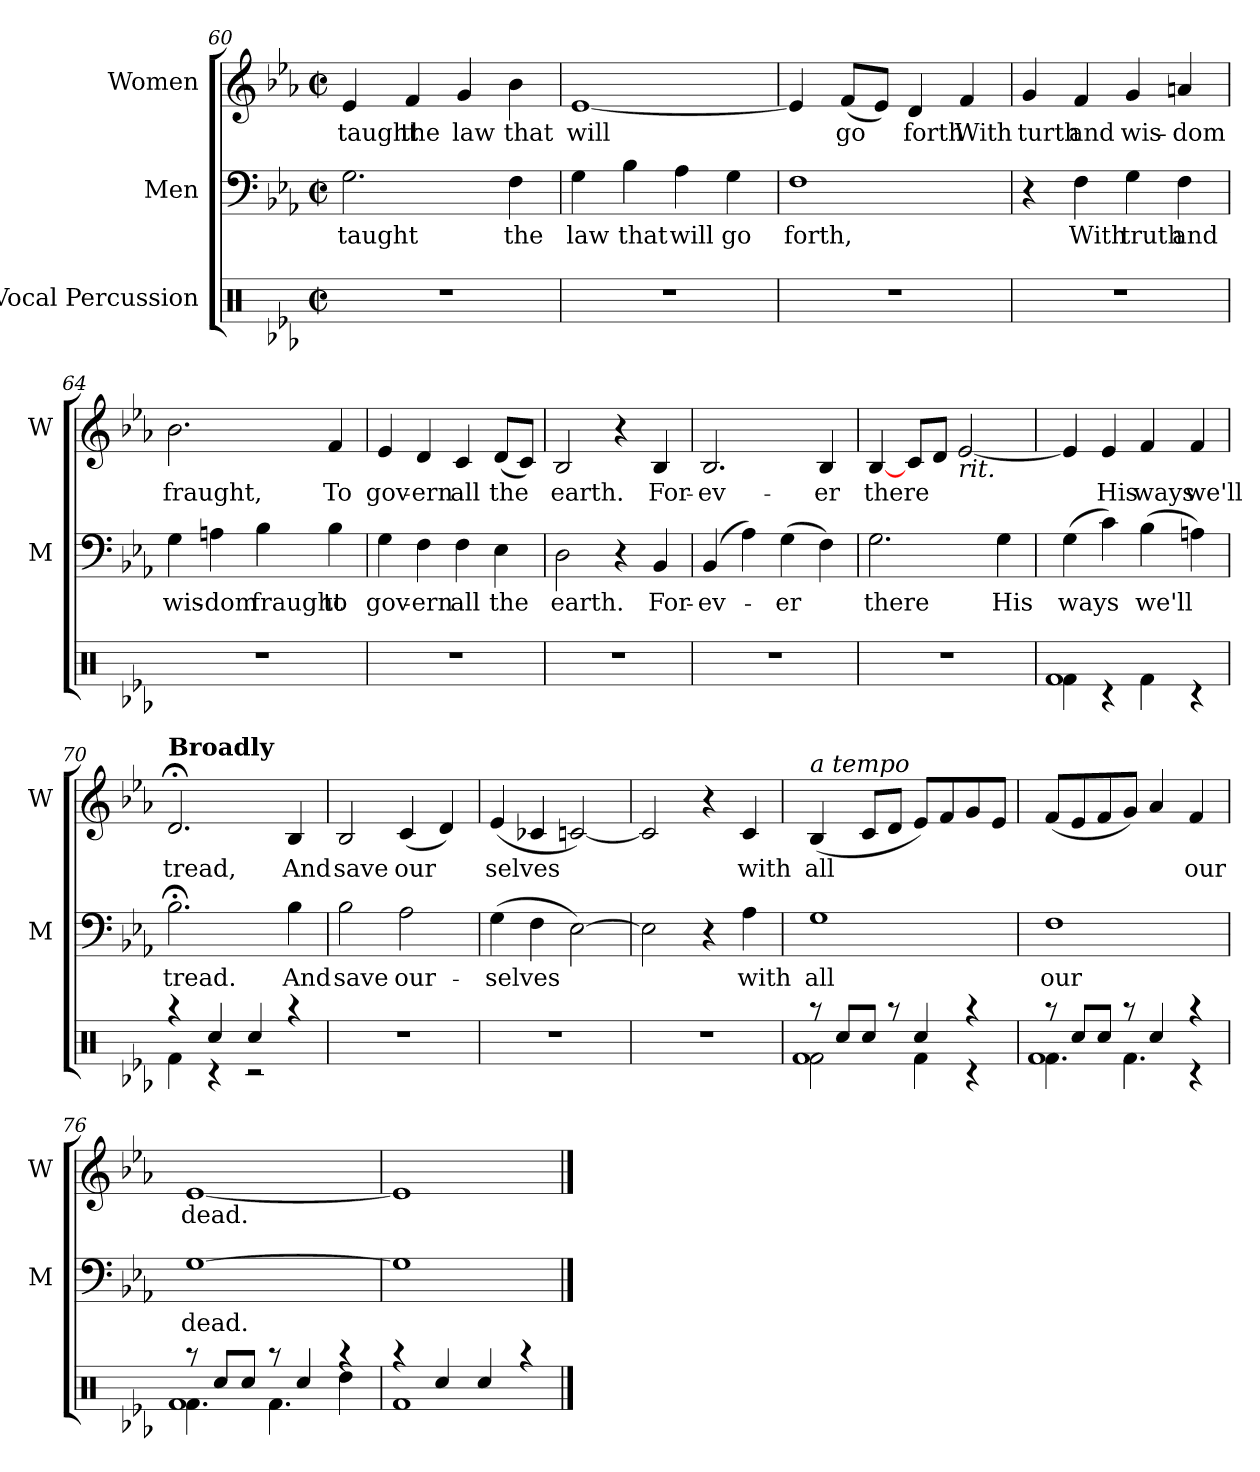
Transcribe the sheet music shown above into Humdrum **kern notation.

**kern	**kern	**text	**kern	**text
*part3	*part2	*part2	*part1	*part1
*staff3	*staff2	*staff2	*staff1	*staff1
*I"Vocal Percussion	*I"Men	*	*I"Women	*
*	*I'M	*	*I'W	*
*clefX	*clefF4	*	*clefG2	*
*k[b-e-a-]	*k[b-e-a-]	*	*k[b-e-a-]	*
*E-:	*E-:	*	*E-:	*
*M2/2	*M2/2	*	*M2/2	*
*met(c|)	*met(c|)	*	*met(c|)	*
=60	=60	=60	=60	=60
!	!	!LO:LY:b	!	!LO:LY:b
1r	2.G\	taught	4e-/	taught
!	!	!	!	!LO:LY:b
.	.	.	4f/	the
!	!	!	!	!LO:LY:b
.	.	.	4g/	law
!	!	!LO:LY:b	!	!LO:LY:b
.	4F\	the	4b-\	that
=61	=61	=61	=61	=61
!	!	!LO:LY:b	!	!LO:LY:b
1r	4G\	law	[1e-	will
!	!	!LO:LY:b	!	!
.	4B-\	that	.	.
!	!	!LO:LY:b	!	!
.	4A-\	will	.	.
!	!	!LO:LY:b	!	!
.	4G\	go	.	.
=62	=62	=62	=62	=62
!	!	!LO:LY:b	!	!
1r	1F	forth,	4e-/]	.
!	!	!	!	!LO:LY:b
.	.	.	(<8f/L	go
.	.	.	8e-/J)	.
!	!	!	!	!LO:LY:b
.	.	.	4d/	forth
!	!	!	!	!LO:LY:b
.	.	.	4f/	With
=63	=63	=63	=63	=63
!	!	!	!	!LO:LY:b
1r	4r	.	4g/	turth
!	!	!LO:LY:b	!	!LO:LY:b
.	4F\	With	4f/	and
!	!	!LO:LY:b	!	!LO:LY:b
.	4G\	truth	4g/	wis-
!	!	!LO:LY:b	!	!LO:LY:b
.	4F\	and	4an/	-dom
!!LO:LB:g=z
=64	=64	=64	=64	=64
!	!	!LO:LY:b	!	!LO:LY:b
1r	4G\	wis-	2.b-\	fraught,
!	!	!LO:LY:b	!	!
.	4An\	-dom	.	.
!	!	!LO:LY:b	!	!
.	4B-\	fraught	.	.
!	!	!LO:LY:b	!	!LO:LY:b
.	4B-\	to	4f/	To
=65	=65	=65	=65	=65
!	!	!LO:LY:b	!	!LO:LY:b
1r	4G\	gov-	4e-/	gov-
!	!	!LO:LY:b	!	!LO:LY:b
.	4F\	-ern	4d/	-ern
!	!	!LO:LY:b	!	!LO:LY:b
.	4F\	all	4c/	all
!	!	!LO:LY:b	!	!LO:LY:b
.	4E-\	the	(<8d/L	the
.	.	.	8c/J)	.
=66	=66	=66	=66	=66
!	!	!LO:LY:b	!	!LO:LY:b
1r	2D\	earth.	2B-/	earth.
.	4r	.	4r	.
!	!	!LO:LY:b	!	!LO:LY:b
.	4BB-/	For-	4B-/	For-
=67	=67	=67	=67	=67
!	!	!LO:LY:b	!	!LO:LY:b
1r	(4BB-/	-ev-	2.B-/	-ev-
.	4A-\)	.	.	.
!	!	!LO:LY:b	!	!
.	(>4G\	-er	.	.
!	!	!	!	!LO:LY:b
.	4F\)	.	4B-/	-er
=68	=68	=68	=68	=68
!	!	!LO:LY:b	!	!LO:LY:b
1r	2.G\	there	[4B-/	there
.	.	.	8c/L	.
.	.	.	8d/J	.
!	!	!	!LO:TX:b:i:t=rit.	!
.	.	.	[2e-/	.
!	!	!LO:LY:b	!	!
.	4G\	His	.	.
=69	=69	=69	=69	=69
*^	*	*	*	*
!	!	!	!LO:LY:b	!	!
4Rf\	1Rf	(>4G\	ways	4e-/]	.
!	!	!	!	!	!LO:LY:b
4rc	.	4c\)	.	4e-/	His
!	!	!	!LO:LY:b	!	!LO:LY:b
4Rf\	.	(>4B-\	we'll	4f/	ways
!	!	!	!	!	!LO:LY:b
4rc	.	4An\)	.	4f/	we'll
!!LO:LB:g=z
=70	=70	=70	=70	=70	=70
!	!	!	!	!LO:TX:a:B:t=Broadly	!
!	!	!	!LO:LY:b	!	!LO:LY:b
4raa	4Rf\	2.B-;<\	tread.	2.d;</	tread,
4Rcc/	4rc	.	.	.	.
4Rcc/	2rc	.	.	.	.
!	!	!	!LO:LY:b	!	!LO:LY:b
4raa	.	4B-Z\	And	4B-Z/	And
*v	*v	*	*	*	*
=71	=71	=71	=71	=71
!	!	!LO:LY:b	!	!LO:LY:b
1r	2B-\	save	2B-/	save
!	!	!LO:LY:b	!	!LO:LY:b
.	2A-\	our-	(<4c/	our
.	.	.	4d/)	.
=72	=72	=72	=72	=72
!	!	!LO:LY:b	!	!LO:LY:b
1r	(>4G\	-selves	(<4e-/	selves
.	4F\	.	4c-X/	.
.	[2E-\)	.	[2cn/)	.
=73	=73	=73	=73	=73
1r	2E-\]	.	2c/]	.
.	4r	.	4r	.
!	!	!LO:LY:b	!	!LO:LY:b
.	4A-\	with	4c/	with
=74	=74	=74	=74	=74
*^	*	*	*	*
*	*^	*	*	*	*
!	!	!	!	!	!LO:TX:a:i:t=a tempo	!
!	!	!	!	!LO:LY:b	!	!LO:LY:b
8raa	2Rf\	1Rf	1G	all	(<4B-/	all
8Rcc/L	.	.	.	.	.	.
8Rcc/J	.	.	.	.	8c/L	.
8raa	.	.	.	.	8d/J	.
4Rcc/	4Rf\	.	.	.	8e-/L)	.
.	.	.	.	.	8f/	.
4raa	4rc	.	.	.	8g/	.
.	.	.	.	.	8e-/J	.
=75	=75	=75	=75	=75	=75	=75
!	!	!	!	!LO:LY:b	!	!
8raa	4.Rf\	1Rf	1F	our	(<8f/L	.
8Rcc/L	.	.	.	.	8e-/	.
8Rcc/J	.	.	.	.	8f/	.
8raa	4.Rf\	.	.	.	8g/J)	.
4Rcc/	.	.	.	.	4a-/	.
!	!	!	!	!	!	!LO:LY:b
4raa	4rc	.	.	.	4f/	our
=76	=76	=76	=76	=76	=76	=76
!	!	!	!	!LO:LY:b	!	!LO:LY:b
8raa	4.Rf\	1Rf	[1G	dead.	[1e-	dead.
8Rcc/L	.	.	.	.	.	.
8Rcc/J	.	.	.	.	.	.
8raa	4.Rf\	.	.	.	.	.
4Rcc/	.	.	.	.	.	.
!	!LO:N:head=solid	!	!	!	!	!
4raa	4Rdd\	.	.	.	.	.
*	*v	*v	*	*	*	*
=77	=77	=77	=77	=77	=77
4raa	1Rf	1G]	.	1e-]	.
4Rcc/	.	.	.	.	.
4Rcc/	.	.	.	.	.
4raa	.	.	.	.	.
*v	*v	*	*	*	*
==	==	==	==	==
*-	*-	*-	*-	*-
